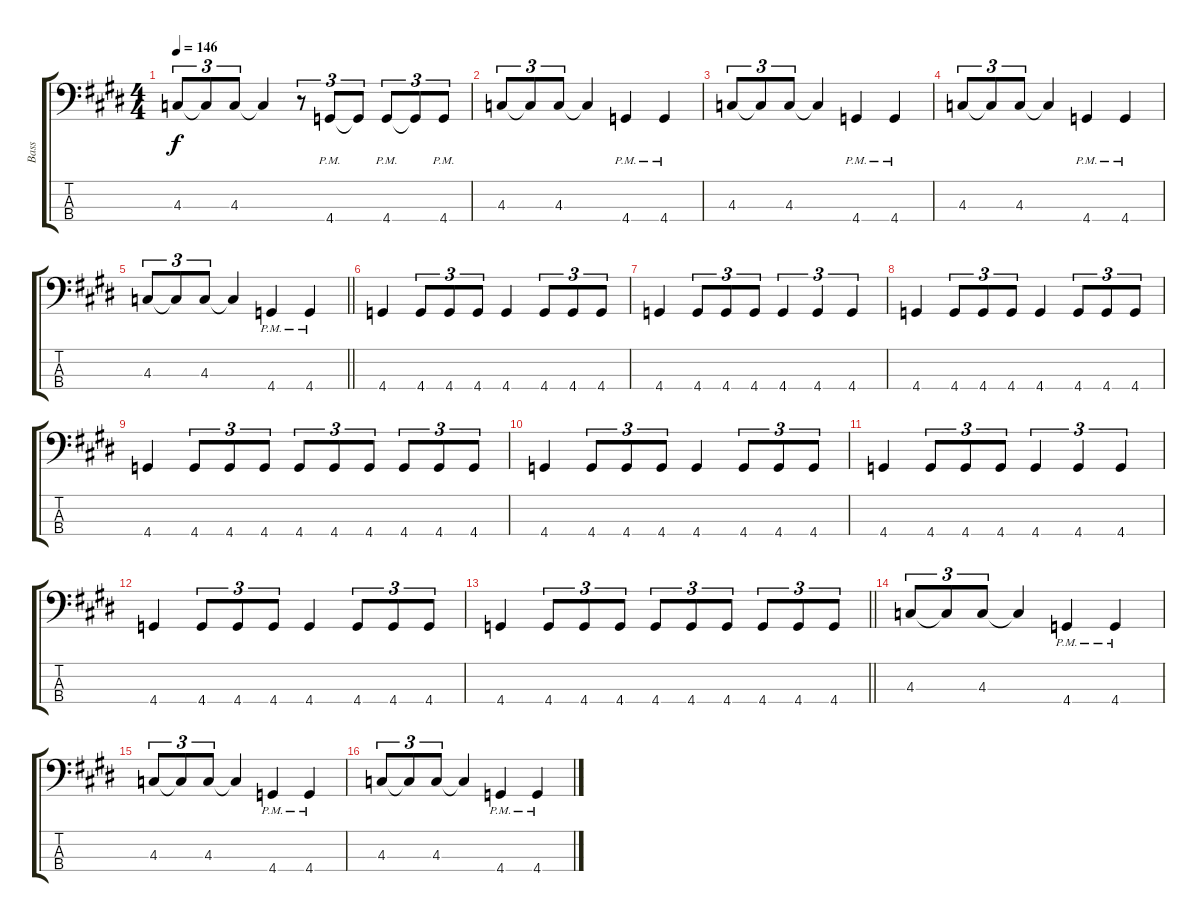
\track ("Bass" "Bass") {instrument electricbasspick}
\staff {score tabs}
\tuning (Gb2 Db2 Ab1 Eb1) {hide}
\ts (4 4)
\tempo 146
\clef f4
\ks c#minor
4.3.8{tu (3 2) dy f} 4.3{t}.8{tu (3 2)} 4.3.8{tu (3 2)} 4.3{t}.4 r.8{tu (3 2)} 4.4{pm}.8{tu (3 2)} 4.4{t}.8{tu (3 2)} 4.4{pm}.8{tu (3 2)} 4.4{t}.8{tu (3 2)} 4.4{pm}.8{tu (3 2)} |
4.3.8{tu (3 2)} 4.3{t}.8{tu (3 2)} 4.3.8{tu (3 2)} 4.3{t}.4 4.4{pm}.4 4.4{pm}.4 |
4.3.8{tu (3 2)} 4.3{t}.8{tu (3 2)} 4.3.8{tu (3 2)} 4.3{t}.4 4.4{pm}.4 4.4{pm}.4 |
4.3.8{tu (3 2)} 4.3{t}.8{tu (3 2)} 4.3.8{tu (3 2)} 4.3{t}.4 4.4{pm}.4 4.4{pm}.4 |
\barLineRight lightlight
4.3.8{tu (3 2)} 4.3{t}.8{tu (3 2)} 4.3.8{tu (3 2)} 4.3{t}.4 4.4{pm}.4 4.4{pm}.4 |
4.4.4 4.4.8{tu (3 2)} 4.4.8{tu (3 2)} 4.4.8{tu (3 2)} 4.4.4 4.4.8{tu (3 2)} 4.4.8{tu (3 2)} 4.4.8{tu (3 2)} |
4.4.4 4.4.8{tu (3 2)} 4.4.8{tu (3 2)} 4.4.8{tu (3 2)} 4.4.4{tu (3 2)} 4.4.4{tu (3 2)} 4.4.4{tu (3 2)} |
4.4.4 4.4.8{tu (3 2)} 4.4.8{tu (3 2)} 4.4.8{tu (3 2)} 4.4.4 4.4.8{tu (3 2)} 4.4.8{tu (3 2)} 4.4.8{tu (3 2)} |
4.4.4 4.4.8{tu (3 2)} 4.4.8{tu (3 2)} 4.4.8{tu (3 2)} 4.4.8{tu (3 2)} 4.4.8{tu (3 2)} 4.4.8{tu (3 2)} 4.4.8{tu (3 2)} 4.4.8{tu (3 2)} 4.4.8{tu (3 2)} |
4.4.4 4.4.8{tu (3 2)} 4.4.8{tu (3 2)} 4.4.8{tu (3 2)} 4.4.4 4.4.8{tu (3 2)} 4.4.8{tu (3 2)} 4.4.8{tu (3 2)} |
4.4.4 4.4.8{tu (3 2)} 4.4.8{tu (3 2)} 4.4.8{tu (3 2)} 4.4.4{tu (3 2)} 4.4.4{tu (3 2)} 4.4.4{tu (3 2)} |
4.4.4 4.4.8{tu (3 2)} 4.4.8{tu (3 2)} 4.4.8{tu (3 2)} 4.4.4 4.4.8{tu (3 2)} 4.4.8{tu (3 2)} 4.4.8{tu (3 2)} |
\barLineRight lightlight
4.4.4 4.4.8{tu (3 2)} 4.4.8{tu (3 2)} 4.4.8{tu (3 2)} 4.4.8{tu (3 2)} 4.4.8{tu (3 2)} 4.4.8{tu (3 2)} 4.4.8{tu (3 2)} 4.4.8{tu (3 2)} 4.4.8{tu (3 2)} |
4.3.8{tu (3 2)} 4.3{t}.8{tu (3 2)} 4.3.8{tu (3 2)} 4.3{t}.4 4.4{pm}.4 4.4{pm}.4 |
4.3.8{tu (3 2)} 4.3{t}.8{tu (3 2)} 4.3.8{tu (3 2)} 4.3{t}.4 4.4{pm}.4 4.4{pm}.4 |
4.3.8{tu (3 2)} 4.3{t}.8{tu (3 2)} 4.3.8{tu (3 2)} 4.3{t}.4 4.4{pm}.4 4.4{pm}.4
